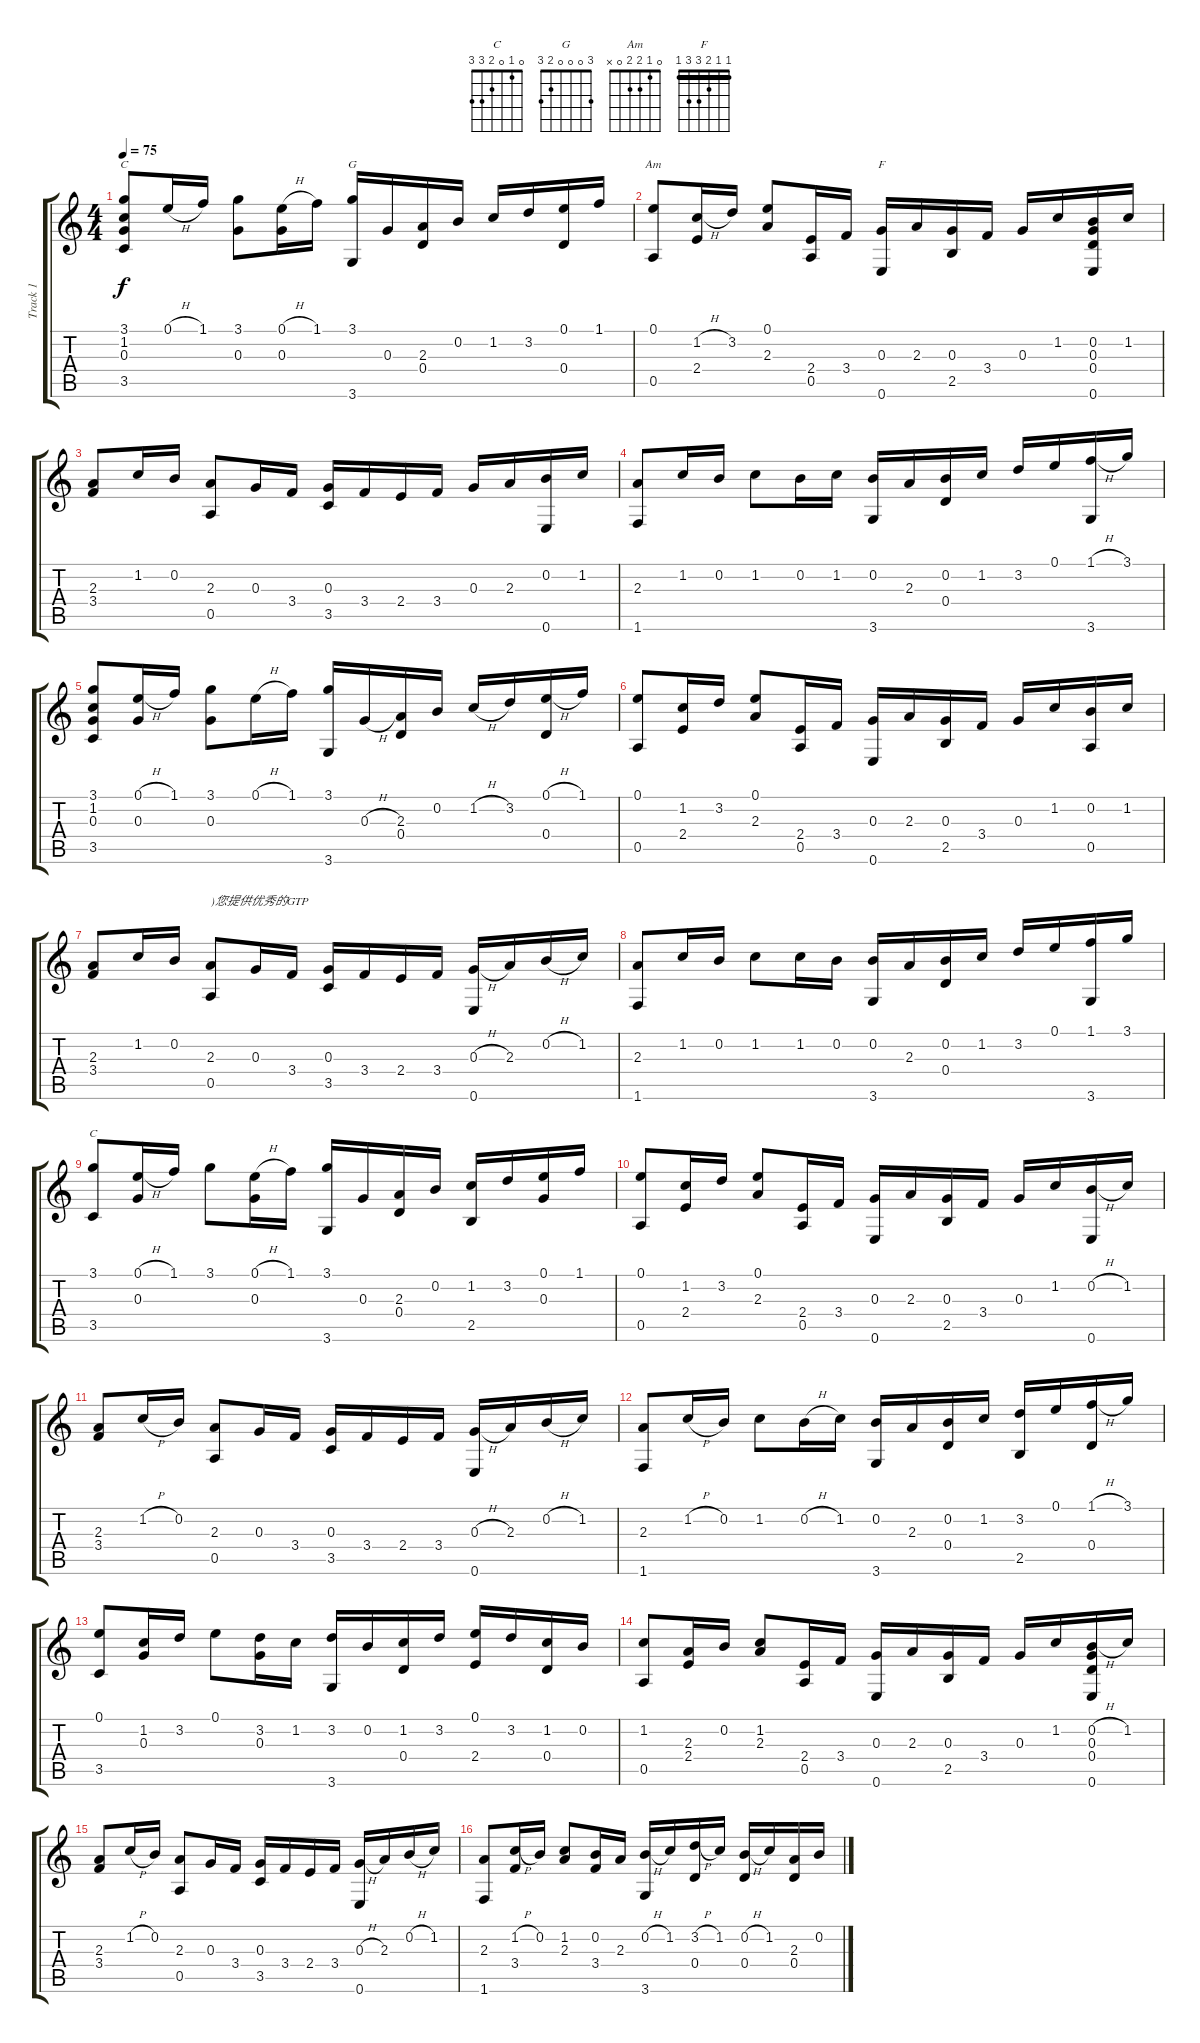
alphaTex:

\track ("Track 1" "Track 1") {instrument acousticguitarnylon}
\staff {score tabs}
\tuning (E4 B3 G3 D3 A2 E2) {hide}
\chord ("C" 0 1 0 2 3 x)
\chord ("G" 3 0 0 0 2 3)
\chord ("Am" 0 1 2 2 0 x)
\chord ("F" 1 1 2 3 3 1) {barre 1}
\chord ("C" 0 1 0 2 3 3)
\ts (4 4)
\tempo 75
\clef g2
\ks c
(3.1 1.2 0.3 3.5).8{ch "C" dy f} 0.1{h}.16 1.1.16 (3.1 0.3).8 (0.1{h} 0.3).16 1.1.16 (3.1 3.6).16{ch "G"} 0.3.16 (2.3 0.4).16 0.2.16 1.2.16 3.2.16 (0.1 0.4).16 1.1.16 |
(0.1 0.5).8{ch "Am"} (1.2{h} 2.4).16 3.2.16 (0.1 2.3).8 (2.4 0.5).16 3.4.16 (0.3 0.6).16{ch "F"} 2.3.16 (0.3 2.5).16 3.4.16 0.3.16 1.2.16 (0.2 0.3 0.4 0.6).16 1.2.16 |
(2.3 3.4).8 1.2.16 0.2.16 (2.3 0.5).8 0.3.16 3.4.16 (0.3 3.5).16 3.4.16 2.4.16 3.4.16 0.3.16 2.3.16 (0.2 0.6).16 1.2.16 |
(2.3 1.6).8 1.2.16 0.2.16 1.2.8 0.2.16 1.2.16 (0.2 3.6).16 2.3.16 (0.2 0.4).16 1.2.16 3.2.16 0.1.16 (1.1{h} 3.6).16 3.1.16 |
(3.1 1.2 0.3 3.5).8 (0.1{h} 0.3).16 1.1.16 (3.1 0.3).8 0.1{h}.16 1.1.16 (3.1 3.6).16 0.3{h}.16 (2.3 0.4).16 0.2.16 1.2{h}.16 3.2.16 (0.1{h} 0.4).16 1.1.16 |
(0.1 0.5).8 (1.2 2.4).16 3.2.16 (0.1 2.3).8 (2.4 0.5).16 3.4.16 (0.3 0.6).16 2.3.16 (0.3 2.5).16 3.4.16 0.3.16 1.2.16 (0.2 0.5).16 1.2.16 |
(2.3 3.4).8 1.2.16 0.2.16 (2.3 0.5).8{txt ")您提供优秀的GTP"} 0.3.16 3.4.16 (0.3 3.5).16 3.4.16 2.4.16 3.4.16 (0.3{h} 0.6).16 2.3.16 0.2{h}.16 1.2.16 |
(2.3 1.6).8 1.2.16 0.2.16 1.2.8 1.2.16 0.2.16 (0.2 3.6).16 2.3.16 (0.2 0.4).16 1.2.16 3.2.16 0.1.16 (1.1 3.6).16 3.1.16 |
(3.1 3.5).8{ch "C"} (0.1{h} 0.3).16 1.1.16 3.1.8 (0.1{h} 0.3).16 1.1.16 (3.1 3.6).16 0.3.16 (2.3 0.4).16 0.2.16 (1.2 2.5).16 3.2.16 (0.1 0.3).16 1.1.16 |
(0.1 0.5).8 (1.2 2.4).16 3.2.16 (0.1 2.3).8 (2.4 0.5).16 3.4.16 (0.3 0.6).16 2.3.16 (0.3 2.5).16 3.4.16 0.3.16 1.2.16 (0.2{h} 0.6).16 1.2.16 |
(2.3 3.4).8 1.2{h}.16 0.2.16 (2.3 0.5).8 0.3.16 3.4.16 (0.3 3.5).16 3.4.16 2.4.16 3.4.16 (0.3{h} 0.6).16 2.3.16 0.2{h}.16 1.2.16 |
(2.3 1.6).8 1.2{h}.16 0.2.16 1.2.8 0.2{h}.16 1.2.16 (0.2 3.6).16 2.3.16 (0.2 0.4).16 1.2.16 (3.2 2.5).16 0.1.16 (1.1{h} 0.4).16 3.1.16 |
(0.1 3.5).8 (1.2 0.3).16 3.2.16 0.1.8 (3.2 0.3).16 1.2.16 (3.2 3.6).16 0.2.16 (1.2 0.4).16 3.2.16 (0.1 2.4).16 3.2.16 (1.2 0.4).16 0.2.16 |
(1.2 0.5).8 (2.3 2.4).16 0.2.16 (1.2 2.3).8 (2.4 0.5).16 3.4.16 (0.3 0.6).16 2.3.16 (0.3 2.5).16 3.4.16 0.3.16 1.2.16 (0.2{h} 0.3 0.4 0.6).16 1.2.16 |
(2.3 3.4).8 1.2{h}.16 0.2.16 (2.3 0.5).8 0.3.16 3.4.16 (0.3 3.5).16 3.4.16 2.4.16 3.4.16 (0.3{h} 0.6).16 2.3.16 0.2{h}.16 1.2.16 |
(2.3 1.6).8 (1.2{h} 3.4).16 0.2.16 (1.2 2.3).8 (0.2 3.4).16 2.3.16 (0.2{h} 3.6).16 1.2.16 (3.2{h} 0.4).16 1.2.16 (0.2{h} 0.4).16 1.2.16 (2.3 0.4).16 0.2.16
